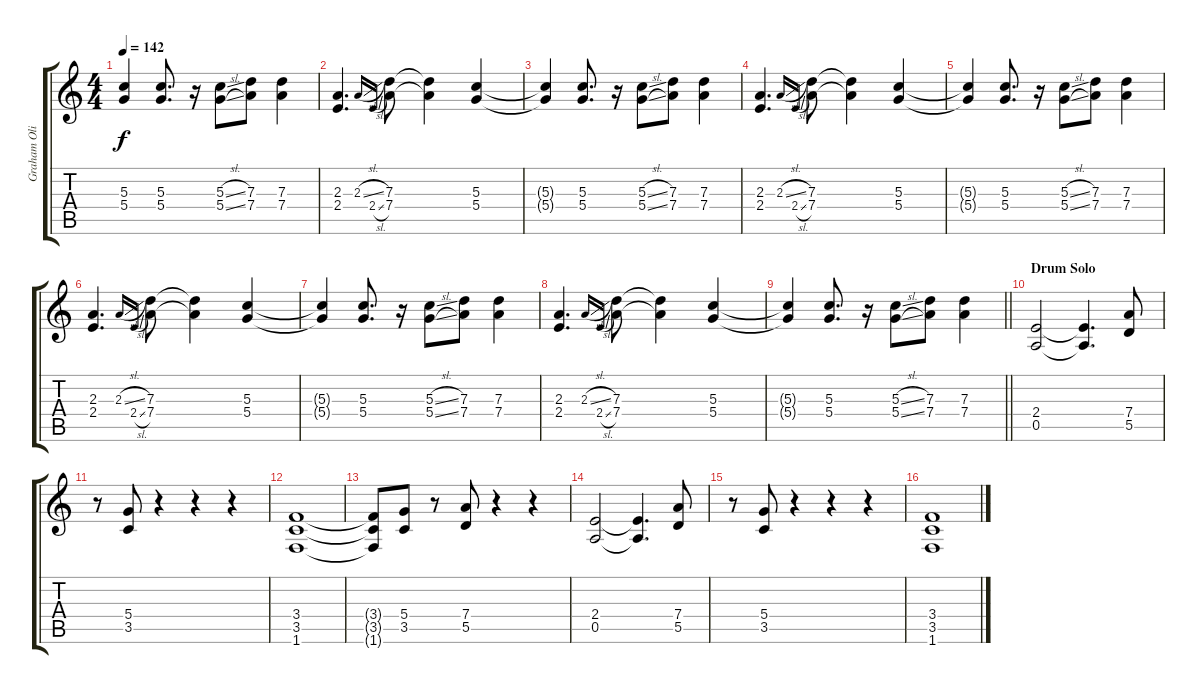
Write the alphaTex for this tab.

\track ("Graham Oliver (Guitar)" "Graham Oli") {instrument distortionguitar}
\staff {score tabs}
\tuning (E4 B3 G3 D3 A2 E2) {hide}
\ts (4 4)
\tempo 142
\clef g2
\ks c
(5.3{t} 5.4{t}).4{dy f} (5.3 5.4).8{d} r.16 (5.3{sl} 5.4{sl}).8 (7.3 7.4).8 (7.3 7.4).4 |
(2.3 2.4).4{d} 2.3{sl}.16{gr onbeat} 2.4{sl}.16{gr onbeat} (7.3 7.4).8 (7.3{t} 7.4{t}).4 (5.3 5.4).4 |
(5.3{t} 5.4{t}).4 (5.3 5.4).8{d} r.16 (5.3{sl} 5.4{sl}).8 (7.3 7.4).8 (7.3 7.4).4 |
(2.3 2.4).4{d} 2.3{sl}.16{gr onbeat} 2.4{sl}.16{gr onbeat} (7.3 7.4).8 (7.3{t} 7.4{t}).4 (5.3 5.4).4 |
(5.3{t} 5.4{t}).4 (5.3 5.4).8{d} r.16 (5.3{sl} 5.4{sl}).8 (7.3 7.4).8 (7.3 7.4).4 |
(2.3 2.4).4{d} 2.3{sl}.16{gr onbeat} 2.4{sl}.16{gr onbeat} (7.3 7.4).8 (7.3{t} 7.4{t}).4 (5.3 5.4).4 |
(5.3{t} 5.4{t}).4 (5.3 5.4).8{d} r.16 (5.3{sl} 5.4{sl}).8 (7.3 7.4).8 (7.3 7.4).4 |
(2.3 2.4).4{d} 2.3{sl}.16{gr onbeat} 2.4{sl}.16{gr onbeat} (7.3 7.4).8 (7.3{t} 7.4{t}).4 (5.3 5.4).4 |
\barLineRight lightlight
(5.3{t} 5.4{t}).4 (5.3 5.4).8{d} r.16 (5.3{sl} 5.4{sl}).8 (7.3 7.4).8 (7.3 7.4).4 |
\section ("" "Drum Solo")
(2.4 0.5).2 (2.4{t} 0.5{t}).4{d} (7.4 5.5).8 |
r.8 (5.4 3.5).8 r.4 r.4 r.4 |
(3.4 3.5 1.6).1 |
(3.4{t} 3.5{t} 1.6{t}).8 (5.4 3.5).8 r.8 (7.4 5.5).8 r.4 r.4 |
(2.4 0.5).2 (2.4{t} 0.5{t}).4{d} (7.4 5.5).8 |
r.8 (5.4 3.5).8 r.4 r.4 r.4 |
(3.4 3.5 1.6).1
